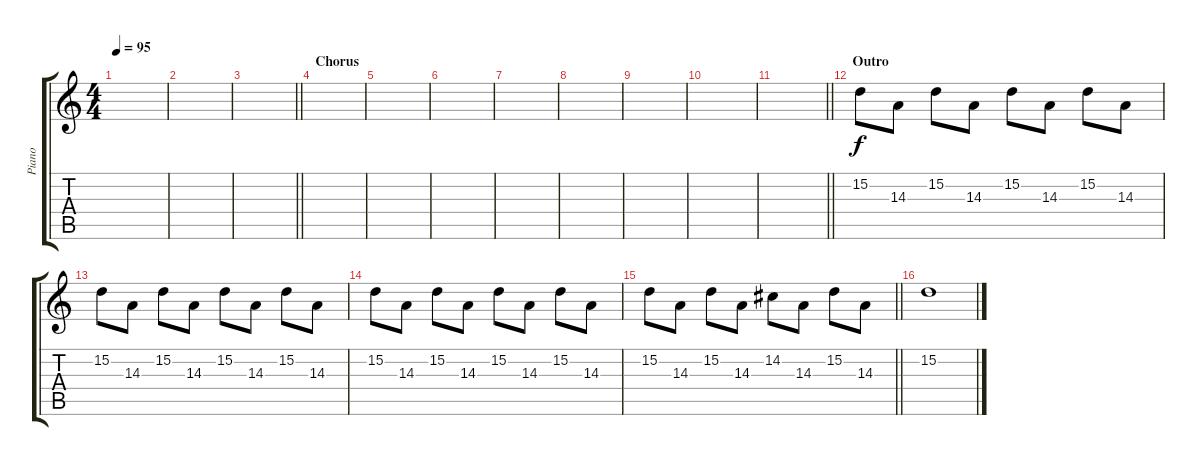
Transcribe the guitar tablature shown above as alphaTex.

\track ("Piano" "Piano") {instrument acousticgrandpiano}
\staff {score tabs}
\tuning (E4 B3 G3 D3 A2 E2) {hide}
\ts (4 4)
\tempo 95
\clef g2
\ks c
|
|
\barLineRight lightlight
|
\section ("" "Chorus")
|
|
|
|
|
|
|
\barLineRight lightlight
|
\section ("" "Outro")
15.2.8 14.3.8 15.2.8 14.3.8 15.2.8 14.3.8 15.2.8 14.3.8 |
15.2.8 14.3.8 15.2.8 14.3.8 15.2.8 14.3.8 15.2.8 14.3.8 |
15.2.8 14.3.8 15.2.8 14.3.8 15.2.8 14.3.8 15.2.8 14.3.8 |
\barLineRight lightlight
15.2.8 14.3.8 15.2.8 14.3.8 14.2.8 14.3.8 15.2.8 14.3.8 |
15.2.1
